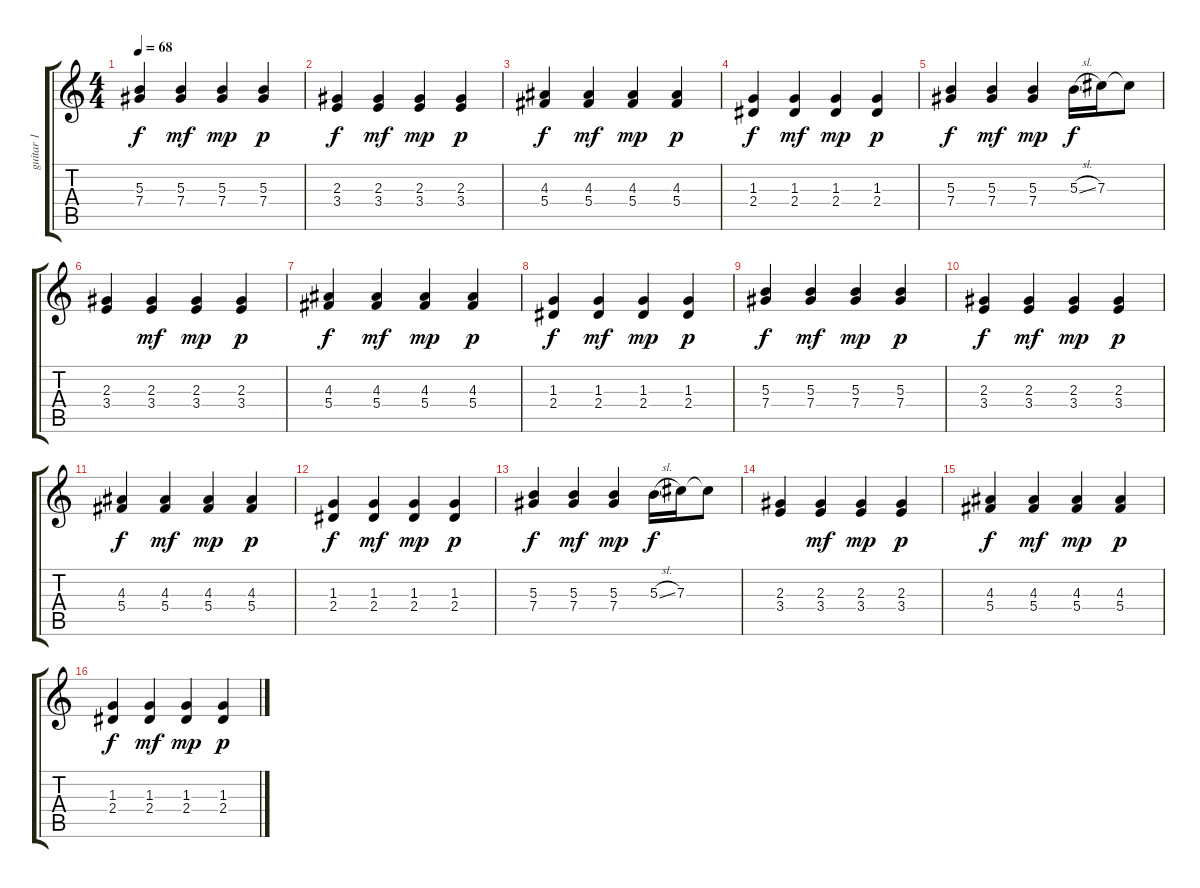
\track ("guitar 1" "guitar 1") {instrument electricguitarclean}
\staff {score tabs}
\tuning (Eb4 Bb3 Gb3 Db3 Ab2 Eb2) {hide}
\ts (4 4)
\tempo 68
\clef g2
\ks c
(5.3 7.4).4{dy f instrument electricguitarclean} (5.3 7.4).4{dy mf} (5.3 7.4).4{dy mp} (5.3 7.4).4{dy p} |
(2.3 3.4).4{dy f} (2.3 3.4).4{dy mf} (2.3 3.4).4{dy mp} (2.3 3.4).4{dy p} |
(4.3 5.4).4{dy f} (4.3 5.4).4{dy mf} (4.3 5.4).4{dy mp} (4.3 5.4).4{dy p} |
(1.3 2.4).4{dy f} (1.3 2.4).4{dy mf} (1.3 2.4).4{dy mp} (1.3 2.4).4{dy p} |
(5.3 7.4).4{dy f} (5.3 7.4).4{dy mf} (5.3 7.4).4{dy mp} 5.3{sl}.16{dy f} 7.3.16 7.3{t}.8 |
(2.3 3.4).4 (2.3 3.4).4{dy mf} (2.3 3.4).4{dy mp} (2.3 3.4).4{dy p} |
(4.3 5.4).4{dy f} (4.3 5.4).4{dy mf} (4.3 5.4).4{dy mp} (4.3 5.4).4{dy p} |
(1.3 2.4).4{dy f} (1.3 2.4).4{dy mf} (1.3 2.4).4{dy mp} (1.3 2.4).4{dy p} |
(5.3 7.4).4{dy f} (5.3 7.4).4{dy mf} (5.3 7.4).4{dy mp} (5.3 7.4).4{dy p} |
(2.3 3.4).4{dy f} (2.3 3.4).4{dy mf} (2.3 3.4).4{dy mp} (2.3 3.4).4{dy p} |
(4.3 5.4).4{dy f} (4.3 5.4).4{dy mf} (4.3 5.4).4{dy mp} (4.3 5.4).4{dy p} |
(1.3 2.4).4{dy f} (1.3 2.4).4{dy mf} (1.3 2.4).4{dy mp} (1.3 2.4).4{dy p} |
(5.3 7.4).4{dy f} (5.3 7.4).4{dy mf} (5.3 7.4).4{dy mp} 5.3{sl}.16{dy f} 7.3.16 7.3{t}.8 |
(2.3 3.4).4 (2.3 3.4).4{dy mf} (2.3 3.4).4{dy mp} (2.3 3.4).4{dy p} |
(4.3 5.4).4{dy f} (4.3 5.4).4{dy mf} (4.3 5.4).4{dy mp} (4.3 5.4).4{dy p} |
(1.3 2.4).4{dy f} (1.3 2.4).4{dy mf} (1.3 2.4).4{dy mp} (1.3 2.4).4{dy p}
